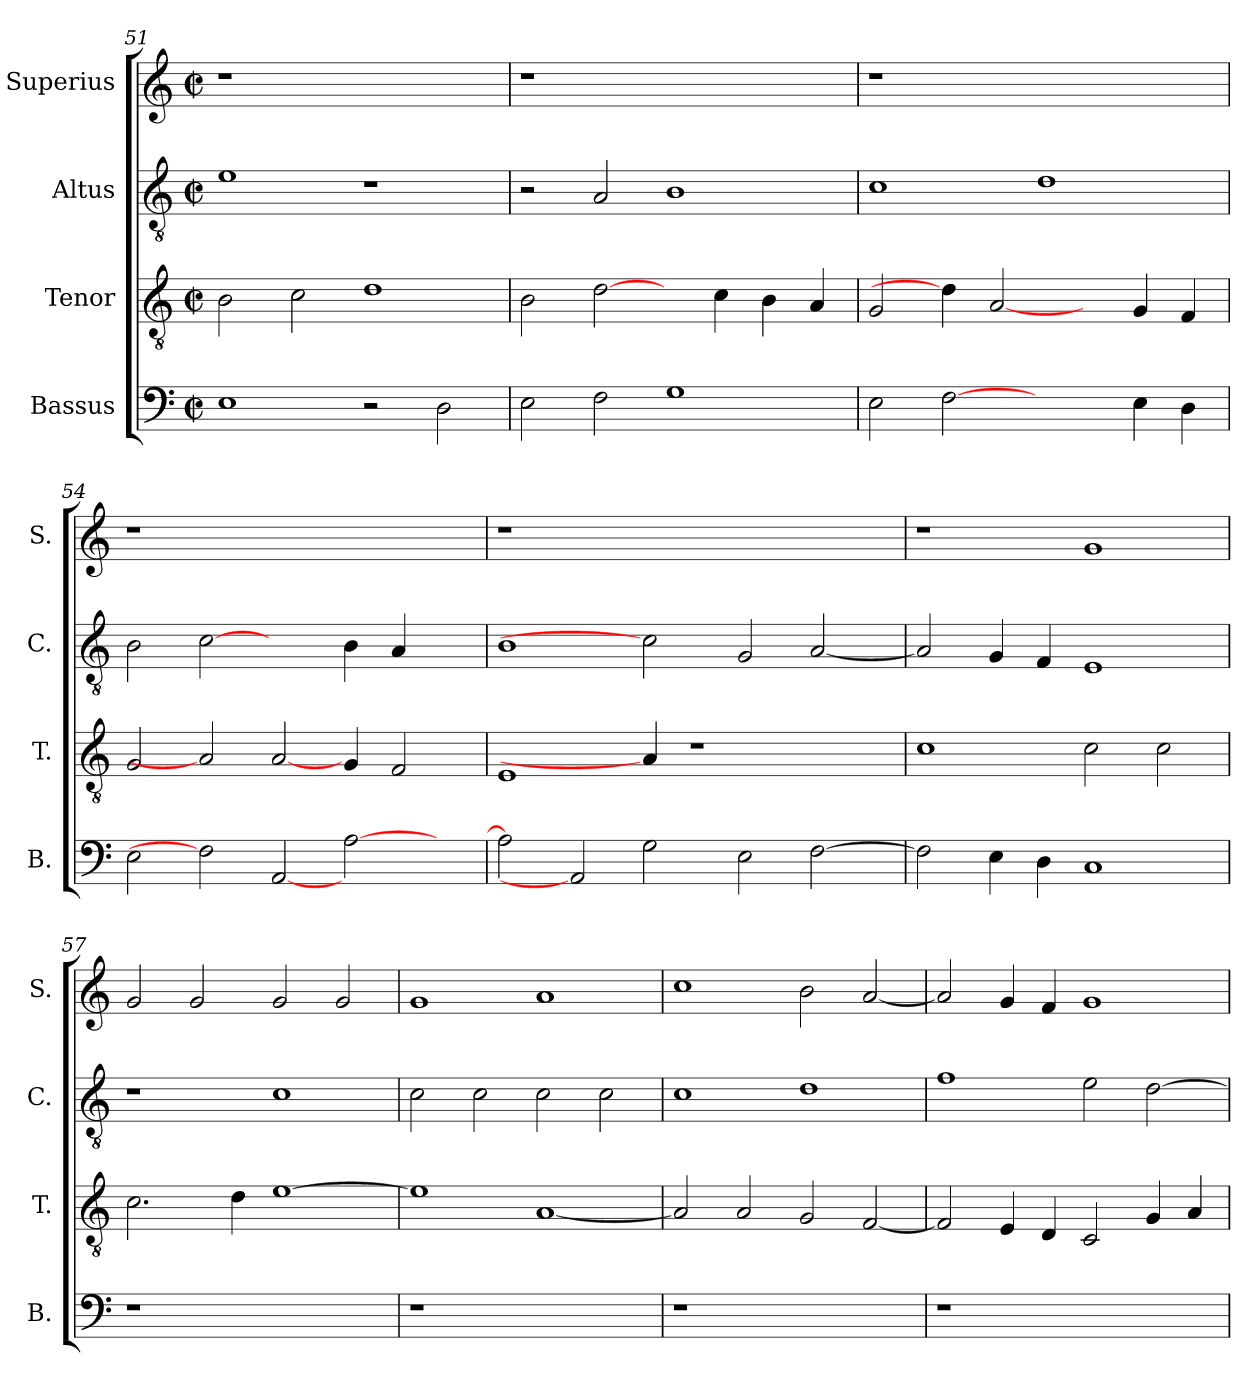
**kern	**kern	**kern	**kern
*part4	*part3	*part2	*part1
*staff4	*staff3	*staff2	*staff1
*I"Bassus	*I"Tenor	*I"Altus	*I"Superius
*I'B.	*I'T.	*I'C.	*I'S.
*clefF4	*clefGv2	*clefGv2	*clefG2
*	*ITrd7c12	*ITrd7c12	*
*k[]	*k[]	*k[]	*k[]
*C:	*C:	*C:	*C:
*M2/2	*M2/2	*M2/2	*M2/2
*met(c|)	*met(c|)	*met(c|)	*met(c|)
=51	=51	=51	=51
!	!	!	!LO:N:vis=1
1Ei	2BBi\	1Ei	1r
.	2Ci\	.	.
2r	1Di	1r	1ryy
2Di\	.	.	.
=52	=52	=52	=52
!	!	!	!LO:N:vis=1
2Ei\	2BBi\	2r	1r
2Fi\	[2Di\	2AAi/	.
1Gi	4ryy	1BBi	1ryy
.	4Ci\	.	.
.	4BBi\	.	.
.	4AAi/	.	.
=53	=53	=53	=53
!	!	!	!LO:N:vis=1
2Ei\	2GGi/	1Ci	1r
[2Fi	4Di\]	.	.
.	[2AAi	.	.
2ryy	.	1Di	1ryy
.	4ryy	.	.
4Ei\	4GGi/	.	.
4Di\	4FFi/	.	.
=54	=54	=54	=54
!	!	!	!LO:N:vis=1
2Ei\	2GGi/	2BBi\	1r
2Fi]	2AAi]	[2Ci	.
[2AAi	[2AAi/	2ryy	1ryy
[>2Ai\	4GGi/	4BBi\	.
.	2FFi/	4AAi/	.
4ryy	.	4ryy	4ryy
!!LO:LB:g=z
=55	=55	=55	=55
!	!	!	!LO:N:vis=1
2Ai\]	1EEi	1BBi	1r
2AAi]	.	.	.
2Gi\	4AAi/]	2Ci]	1.ryy
.	1r	.	.
2Ei\	.	2GGi/	.
[>2Fi\	.	[<2AAi/	.
.	4ryy	.	.
=56	=56	=56	=56
2Fi\]	1Ci	2AAi/]	1r
4Ei\	.	4GGi/	.
4Di\	.	4FFi/	.
1Ci	2Ci\	1EEi	1gi
.	2Ci\	.	.
=57	=57	=57	=57
!LO:N:vis=1	!	!	!
1r	2.Ci\	1r	2gi/
.	.	.	2gi/
.	4Di\	.	.
1ryy	[>1Ei	1Ci	2gi/
.	.	.	2gi/
=58	=58	=58	=58
!LO:N:vis=1	!	!	!
1r	1Ei]	2Ci\	1gi
.	.	2Ci\	.
1ryy	[<1AAi	2Ci\	1ai
.	.	2Ci\	.
=59	=59	=59	=59
!LO:N:vis=1	!	!	!
1r	2AAi/]	1Ci	1cci
.	2AAi/	.	.
1ryy	2GGi/	1Di	2bi\
.	[<2FFi/	.	[<2ai/
!!LO:PB:g=z
=60	=60	=60	=60
!LO:N:vis=1	!	!	!
1r	2FFi/]	1Fi	2ai/]
.	4EEi/	.	4gi/
.	4DDi/	.	4fi/
1ryy	2CCi/	2Ei\	1gi
.	4GGi/	[>2Di\	.
.	4AAi/	.	.
=	=	=	=
*-	*-	*-	*-
